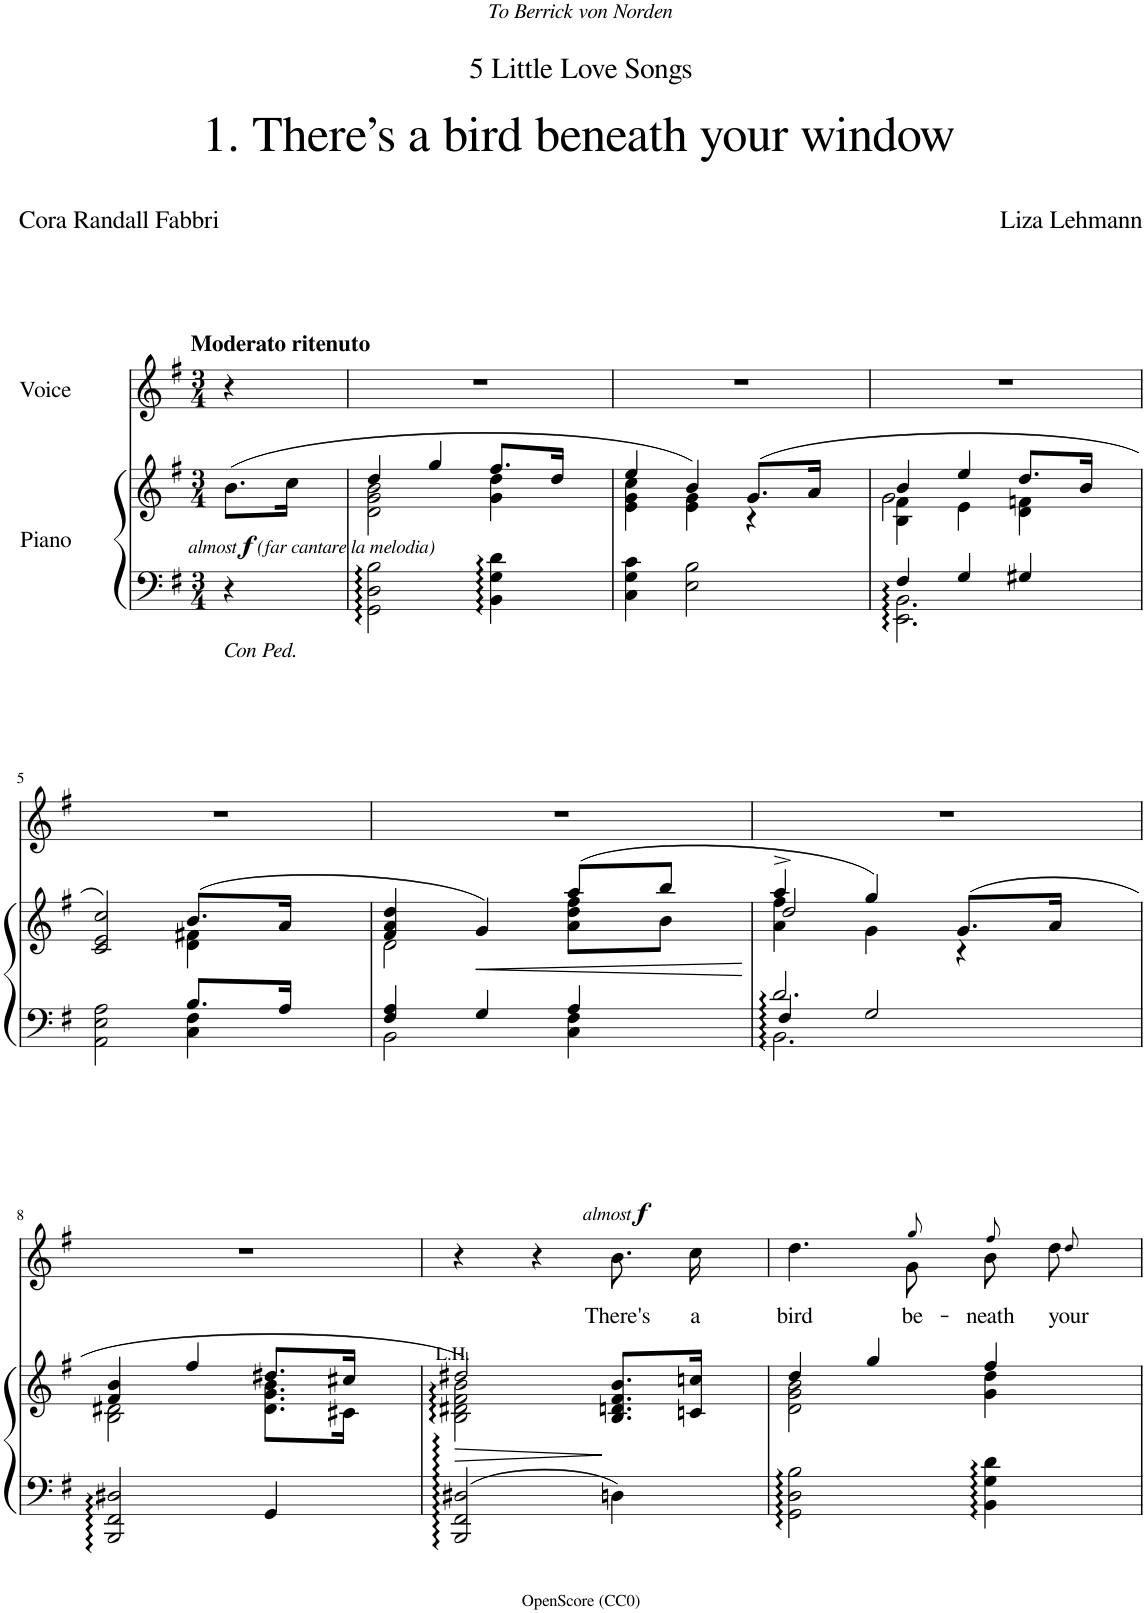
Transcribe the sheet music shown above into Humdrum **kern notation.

**kern	**kern	**dynam	**kern	**text	**dynam
*part2	*part2	*part2	*part1	*part1	*part1
*staff3	*staff2	*staff2/3	*staff1	*staff1	*staff1
*I"Piano	*	*	*I"Voice	*	*
*I'Pno	*	*	*	*	*
*clefF4	*clefG2	*	*clefG2	*	*
*k[f#]	*k[f#]	*	*k[f#]	*	*
*M3/4	*M3/4	*	*M3/4	*	*
=1	=1	=1	=1	=1	=1
!	!	!	!LO:TX:a:B:t=Moderato ritenuto	!	!
!LO:TX:b:i:t=Con Ped.	!	!	!	!	!
!	!	!LO:DY:b	!	!	!
!	!	!LO:DY:n=1:b	!	!	!
!	!	!LO:DY:n=2:b	!	!	!
4r	(8.b\L	other-dynamics f other-dynamics	4r	.	.
.	16cc\Jk	.	.	.	.
=2	=2	=2	=2	=2	=2
*	*^	*	*	*	*
2GG\ 2D\ 2B\	4dd/	2d\ 2g\ 2b\	.	2.r	.	.
.	4gg/	.	.	.	.	.
4BB\ 4G\ 4d\	8.ff#/L	4g\ 4dd\	.	.	.	.
.	16dd/Jk	.	.	.	.	.
=3	=3	=3	=3	=3	=3	=3
4C\ 4G\ 4c\	4ee/	4e\ 4g\ 4cc\	.	2.r	.	.
2E\ 2B\	4b/)	4e\ 4g\	.	.	.	.
.	(8.g/L	4r	.	.	.	.
.	16a/Jk	.	.	.	.	.
=4	=4	=4	=4	=4	=4	=4
*^	*	*^	*	*	*	*
4F#/	2.EE\ 2.BB\	4b/	4B\ 4f#\	2g\	.	2.r	.	.
4G/	.	4ee/	4e\	.	.	.	.	.
4G#X/	.	8.dd/L	4d\ 4fn\	4ryy	.	.	.	.
.	.	16b/Jk	.	.	.	.	.	.
*	*	*	*v	*v	*	*	*	*
!!LO:LB:g=z
=5	=5	=5	=5	=5	=5	=5	=5
2AA\ 2E\ 2A\	2ryy	2c/ 2e/ 2cc/)	2ryy	.	2.r	.	.
8.B/L	4C\ 4F#\	(8.b/L	4d\ 4f#X\	.	.	.	.
16A/Jk	.	16a/Jk	.	.	.	.	.
=6	=6	=6	=6	=6	=6	=6	=6
4F#/ 4A/	2BB\	4f#/ 4a/ 4dd/	2d\	.	2.r	.	.
!	!	!	!	!LO:HP:b	!	!	!
4G/	.	4g/)	.	<	.	.	.
4A/	4C\ 4F#\	(8aa/L	8a\ 8dd\ 8ff#\L	.	.	.	.
.	.	8bb/J	8b\J	.	.	.	.
*v	*v	*	*	*	*	*	*
*	*v	*v	*	*	*	*
.	.	[	.	.	.
=7	=7	=7	=7	=7	=7
*^	*^	*	*	*	*
*	*^	*	*^	*	*	*	*
2.d/	2.BB\	4F#/	4aa^/	4a\ 4ff#\	2dd/	.	2.r	.	.
.	.	2G/	4gg/)	4g\	.	.	.	.	.
.	.	.	(8.g/L	4r	4ryy	.	.	.	.
.	.	.	16a/Jk	.	.	.	.	.	.
*v	*v	*v	*	*	*	*	*	*	*
*	*	*v	*v	*	*	*	*
!!LO:LB:g=z
=8	=8	=8	=8	=8	=8	=8
2BBB/ 2FF#/ 2D#X/	4f#/ 4b/	2B\ 2d#X\	.	2.r	.	.
.	4ff#/	.	.	.	.	.
4GG/	8.dd#X/L	8.d#\ 8.g\ 8.b\L	.	.	.	.
.	16cc#X/Jk	16c#X\Jk	.	.	.	.
=9	=9	=9	=9	=9	=9	=9
!	!LO:TX:a:t=L.H.	!	!	!	!	!
!	!	!	!LO:HP:b	!	!	!
2BBB/ 2FF#/ 2D#X/	2dd#X/)	2B\ 2d#X\ 2f#\ 2b\	>	4r	.	.
.	.	.	.	4r	.	.
!	!	!	!	!	!LO:LY:b	!LO:DY:a
!	!	!	!	!	!	!LO:DY:n=1:a
4Dn\	8.B/ 8.dn/ 8.f#/ 8.b/L	4ryy	]	8.b\L	There's	other-dynamics f
!	!	!	!	!	!LO:LY:b	!
.	16cn/ 16ccn/Jk	.	.	16cc\Jk	a	.
=10	=10	=10	=10	=10	=10	=10
!	!	!	!	!	!LO:LY:b	!
*	*	*	*	*^	*	*
2GG\ 2D\ 2B\	4dd/	2d\ 2g\ 2b\	.	4.dd\	4.ryy	bird	.
.	4gg/	.	.	.	.	.	.
!	!	!	!	!	!	!LO:LY:b	!
.	.	.	.	8g\	8gg!/	be-	.
!	!	!	!	!	!	!LO:LY:b	!
4BB\ 4G\ 4d\	4ff#/	4g\ 4dd\	.	8b\L	8ff#!/L	-neath	.
!	!	!	!	!	!	!LO:LY:b	!
.	.	.	.	8dd\J	8dd!/J	your	.
*	*v	*v	*	*	*	*	*
*	*	*	*v	*v	*	*
=	=	=	=	=	=
*-	*-	*-	*-	*-	*-
